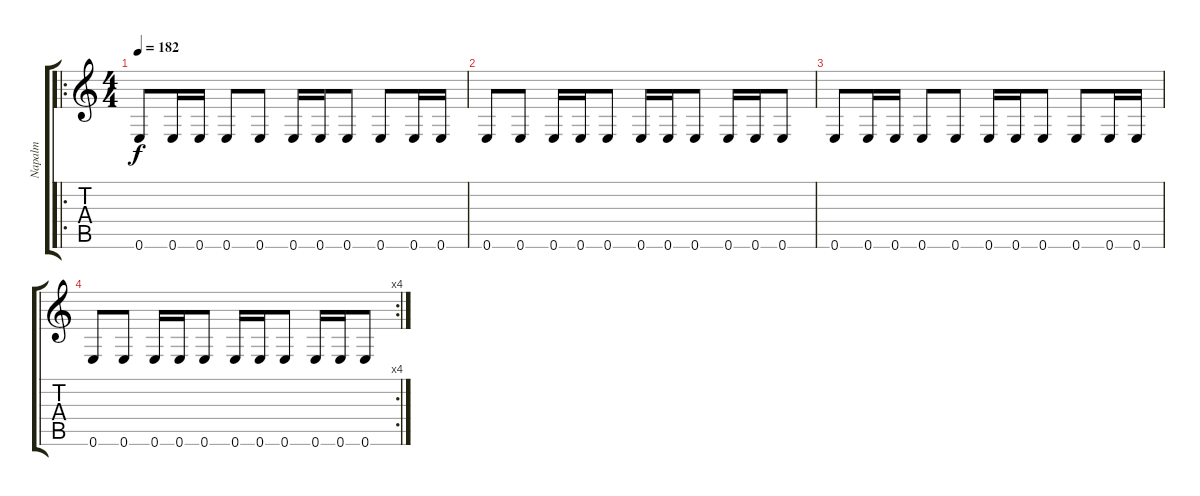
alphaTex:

\track ("Napalm" "Napalm") {instrument distortionguitar}
\staff {score tabs}
\tuning (E4 B3 G3 D3 A2 E2) {hide}
\ro
\ts (4 4)
\tempo 182
\clef g2
\ks c
0.6.8{dy f} 0.6.16 0.6.16 0.6.8 0.6.8 0.6.16 0.6.16 0.6.8 0.6.8 0.6.16 0.6.16 |
0.6.8 0.6.8 0.6.16 0.6.16 0.6.8 0.6.16 0.6.16 0.6.8 0.6.16 0.6.16 0.6.8 |
0.6.8 0.6.16 0.6.16 0.6.8 0.6.8 0.6.16 0.6.16 0.6.8 0.6.8 0.6.16 0.6.16 |
\rc 4
0.6.8 0.6.8 0.6.16 0.6.16 0.6.8 0.6.16 0.6.16 0.6.8 0.6.16 0.6.16 0.6.8
